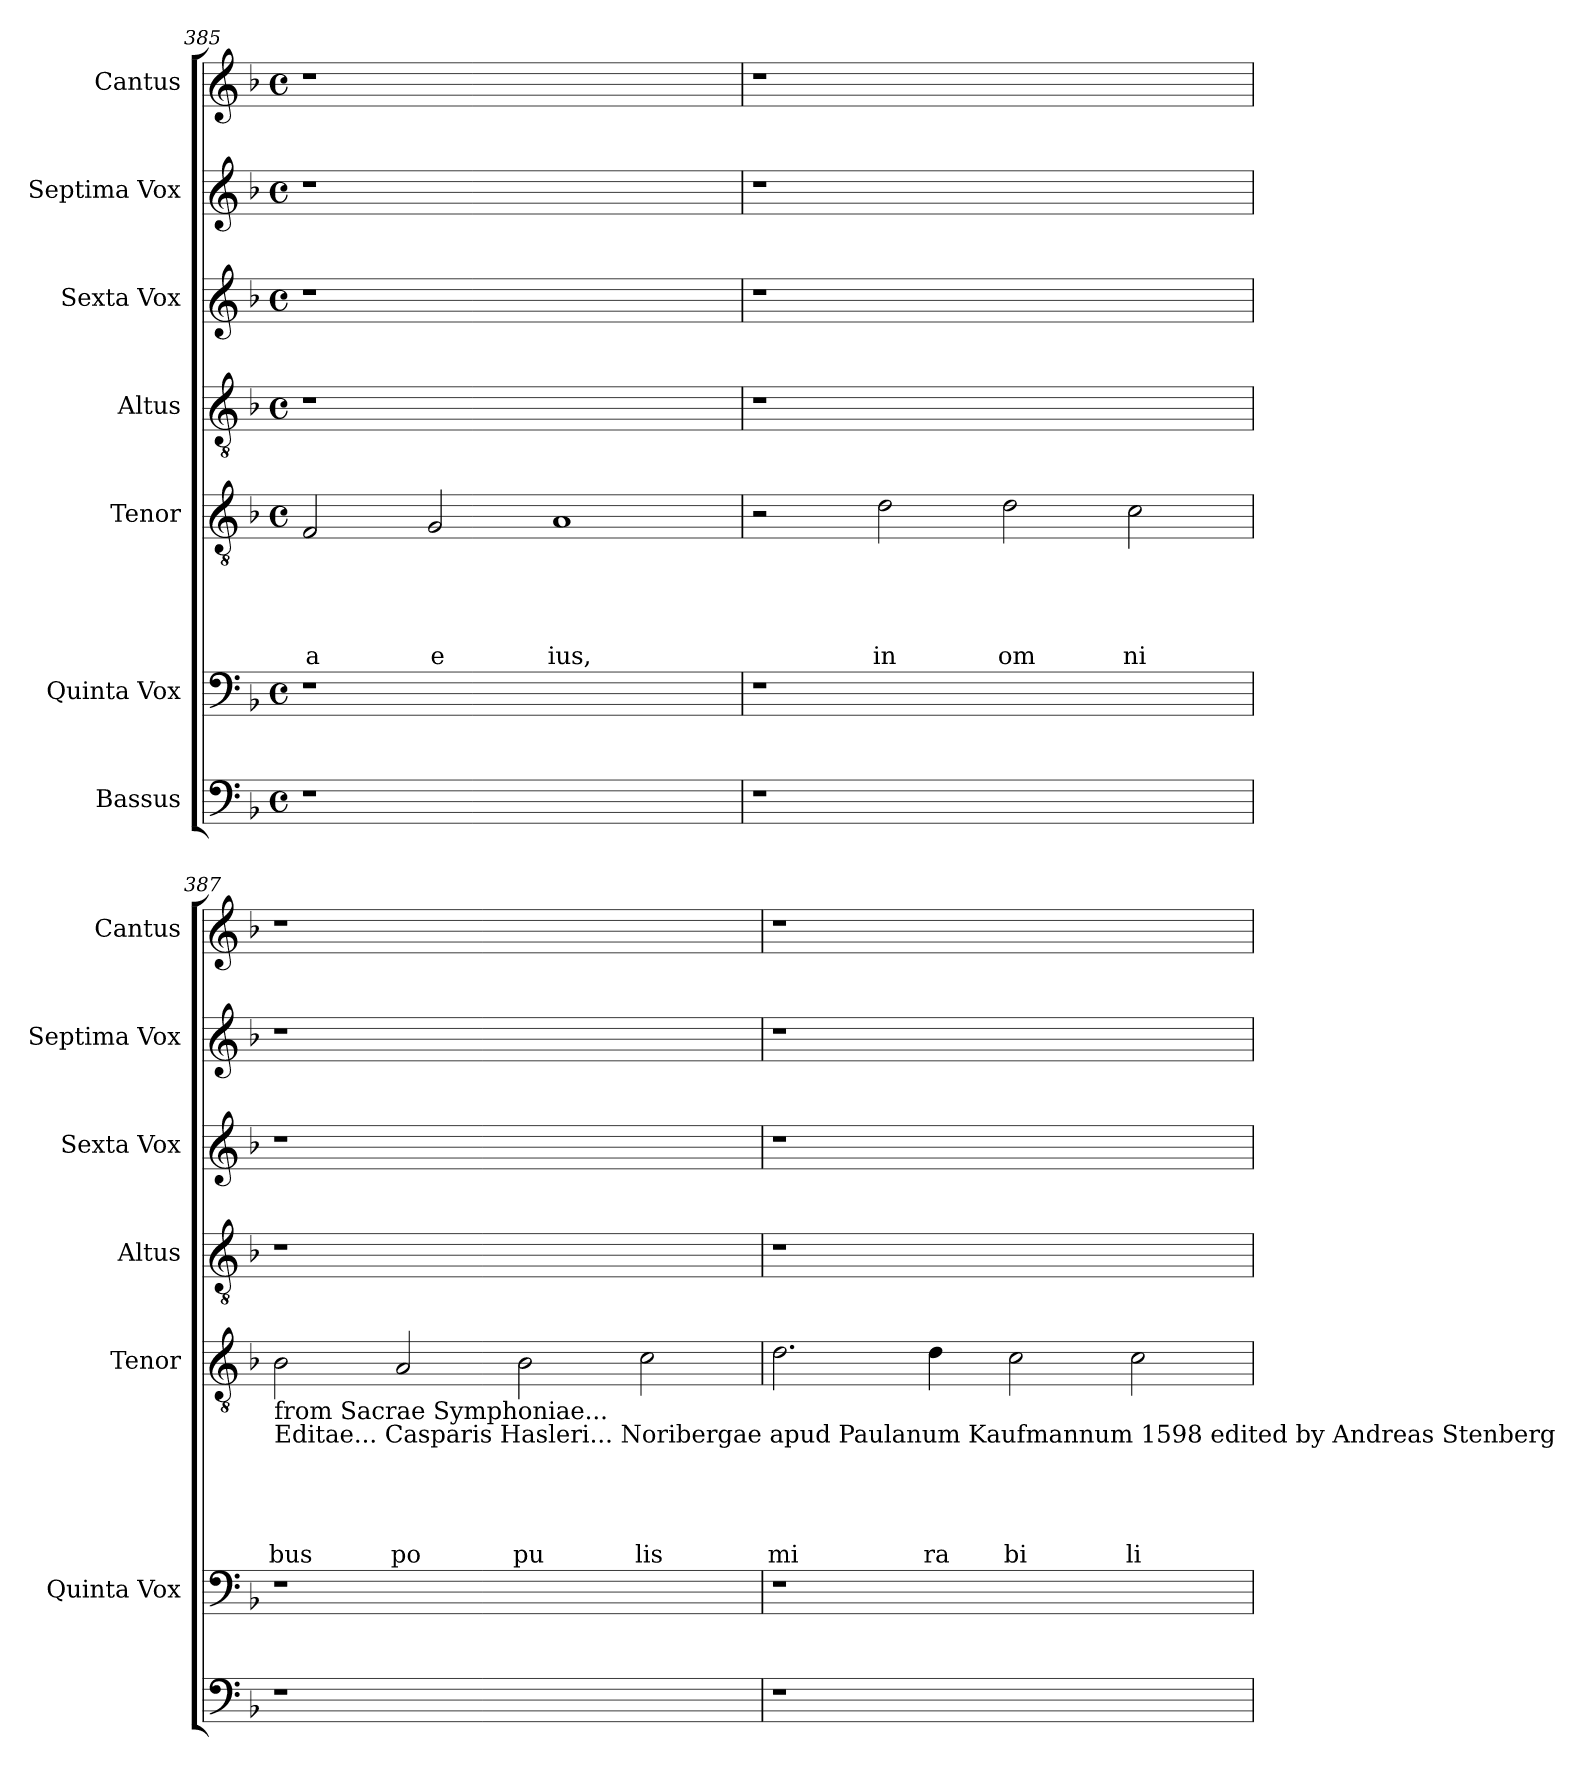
**kern	**kern	**kern	**text	**text	**text	**text	**text	**kern	**kern	**kern	**kern
*part7	*part6	*part5	*part5	*part5	*part5	*part5	*part5	*part4	*part3	*part2	*part1
*staff7	*staff6	*staff5	*staff5	*staff5	*staff5	*staff5	*staff5	*staff4	*staff3	*staff2	*staff1
*I"Bassus	*I"Quinta Vox	*I"Tenor	*	*	*	*	*	*I"Altus	*I"Sexta Vox	*I"Septima Vox	*I"Cantus
*	*I'Quinta Vox	*I'Tenor	*	*	*	*	*	*I'Altus	*I'Sexta Vox	*I'Septima Vox	*I'Cantus
*clefF4	*clefF4	*clefGv2	*	*	*	*	*	*clefGv2	*clefG2	*clefG2	*clefG2
*k[b-]	*k[b-]	*k[b-]	*	*	*	*	*	*k[b-]	*k[b-]	*k[b-]	*k[b-]
*F:	*F:	*F:	*	*	*	*	*	*F:	*F:	*F:	*F:
*M4/4	*M4/4	*M4/4	*	*	*	*	*	*M4/4	*M4/4	*M4/4	*M4/4
*met(c)	*met(c)	*met(c)	*	*	*	*	*	*met(c)	*met(c)	*met(c)	*met(c)
=385	=385	=385	=385	=385	=385	=385	=385	=385	=385	=385	=385
!	!	!	!	!	!	!	!LO:LY:b	!	!	!	!
1r	1r	2F/	.	.	.	.	a	1r	1r	1r	1r
!	!	!	!	!	!	!	!LO:LY:b	!	!	!	!
.	.	2G/	.	.	.	.	e	.	.	.	.
!	!	!	!	!	!	!	!LO:LY:b	!	!	!	!
1ryy	1ryy	1A	.	.	.	.	ius,	1ryy	1ryy	1ryy	1ryy
=386	=386	=386	=386	=386	=386	=386	=386	=386	=386	=386	=386
1r	1r	2r	.	.	.	.	.	1r	1r	1r	1r
!	!	!	!	!	!	!	!LO:LY:b	!	!	!	!
.	.	2d\	.	.	.	.	in	.	.	.	.
!	!	!	!	!	!	!	!LO:LY:b	!	!	!	!
1ryy	1ryy	2d\	.	.	.	.	om	1ryy	1ryy	1ryy	1ryy
!	!	!	!	!	!	!	!LO:LY:b	!	!	!	!
.	.	2c\	.	.	.	.	ni	.	.	.	.
!!LO:PB:g=z
=387	=387	=387	=387	=387	=387	=387	=387	=387	=387	=387	=387
!	!	!LO:TX:b:t=from Sacrae Symphoniae...\nEditae... Casparis Hasleri... Noribergae apud Paulanum Kaufmannum 1598 edited by Andreas Stenberg	!	!	!	!	!	!	!	!	!
!	!	!	!	!	!	!	!LO:LY:b	!	!	!	!
1r	1r	2B-\	.	.	.	.	bus	1r	1r	1r	1r
!	!	!	!	!	!	!	!LO:LY:b	!	!	!	!
.	.	2A/	.	.	.	.	po	.	.	.	.
!	!	!	!	!	!	!	!LO:LY:b	!	!	!	!
1ryy	1ryy	2B-\	.	.	.	.	pu	1ryy	1ryy	1ryy	1ryy
!	!	!	!	!	!	!	!LO:LY:b	!	!	!	!
.	.	2c\	.	.	.	.	lis	.	.	.	.
=388	=388	=388	=388	=388	=388	=388	=388	=388	=388	=388	=388
!	!	!	!	!	!	!	!LO:LY:b	!	!	!	!
1r	1r	2.d\	.	.	.	.	mi	1r	1r	1r	1r
!	!	!	!	!	!	!	!LO:LY:b	!	!	!	!
.	.	4d\	.	.	.	.	ra	.	.	.	.
!	!	!	!	!	!	!	!LO:LY:b	!	!	!	!
1ryy	1ryy	2c\	.	.	.	.	bi	1ryy	1ryy	1ryy	1ryy
!	!	!	!	!	!	!	!LO:LY:b	!	!	!	!
.	.	2c\	.	.	.	.	li	.	.	.	.
=	=	=	=	=	=	=	=	=	=	=	=
*-	*-	*-	*-	*-	*-	*-	*-	*-	*-	*-	*-
